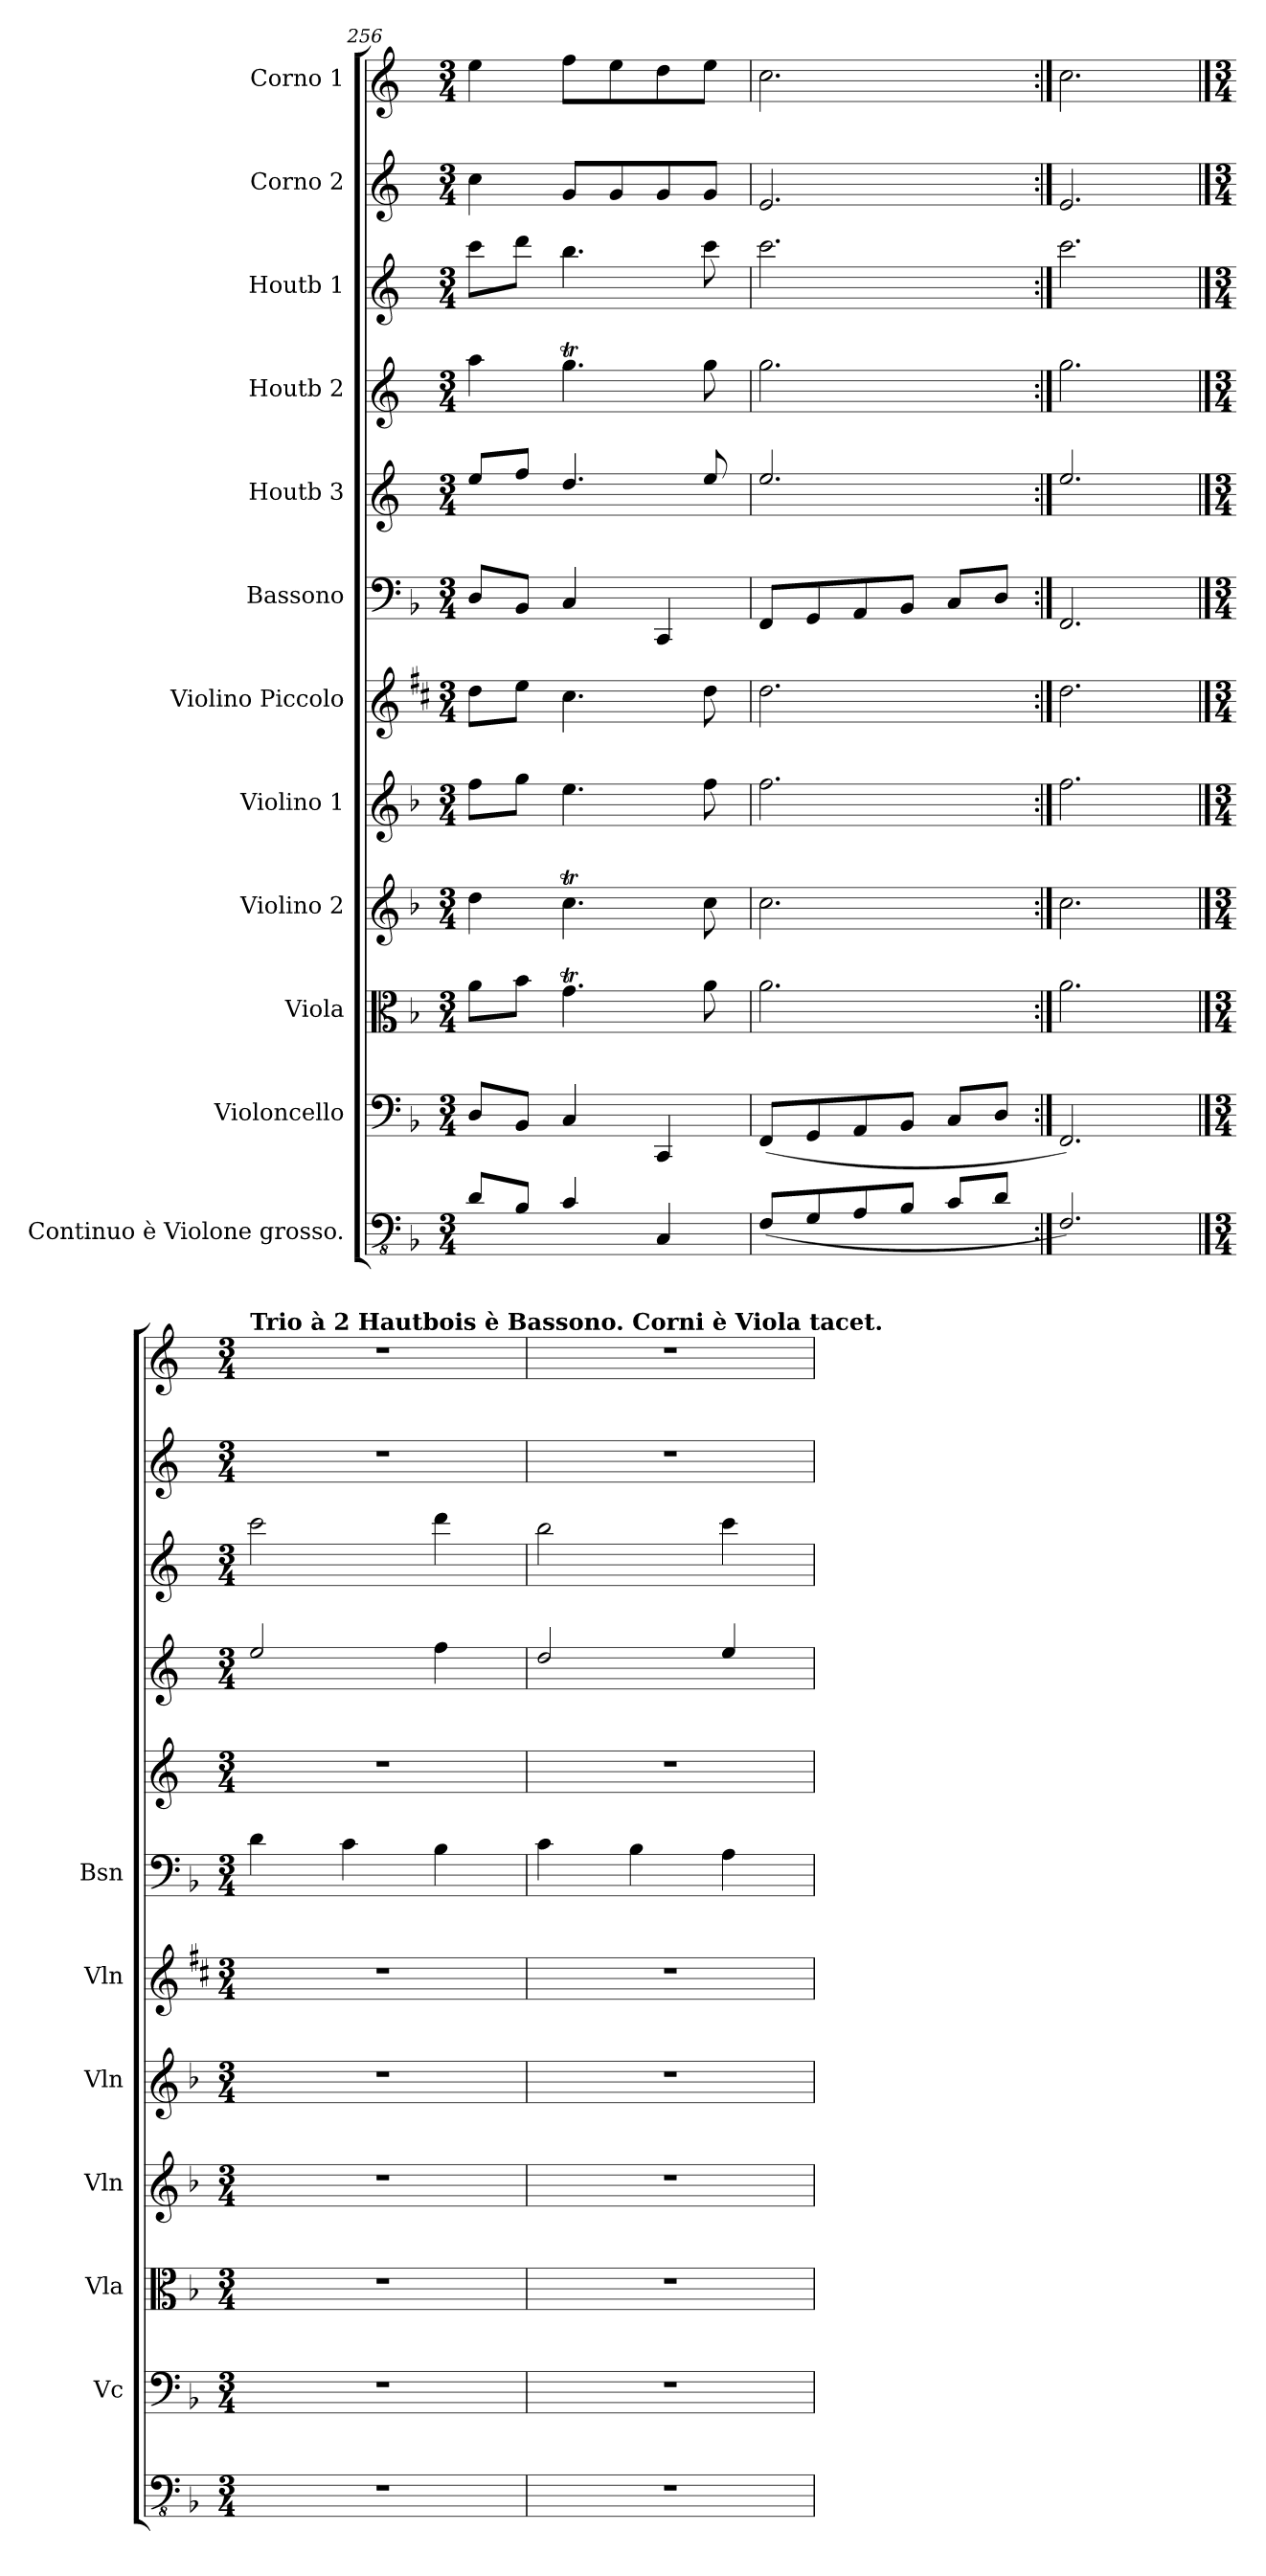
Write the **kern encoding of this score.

**kern	**kern	**kern	**kern	**kern	**kern	**kern	**kern	**kern	**kern	**kern	**kern
*part12	*part11	*part10	*part9	*part8	*part7	*part6	*part5	*part4	*part3	*part2	*part1
*staff12	*staff11	*staff10	*staff9	*staff8	*staff7	*staff6	*staff5	*staff4	*staff3	*staff2	*staff1
*I"Continuo è Violone grosso.	*I"Violoncello	*I"Viola	*I"Violino 2	*I"Violino 1	*I"Violino Piccolo	*I"Bassono	*I"Houtb 3	*I"Houtb 2	*I"Houtb 1	*I"Corno 2	*I"Corno 1
*	*I'Vc	*I'Vla	*I'Vln	*I'Vln	*I'Vln	*I'Bsn	*	*	*	*	*
*clefFv4	*clefF4	*clefC3	*clefG2	*clefG2	*clefG2	*clefF4	*clefG2	*clefG2	*clefG2	*clefG2	*clefG2
*ITrd7c12	*	*	*	*	*ITrd-2c-3	*	*ITrd4c7	*ITrd4c7	*ITrd4c7	*ITrd4c7	*ITrd4c7
*k[b-]	*k[b-]	*k[b-]	*k[b-]	*k[b-]	*k[b-]	*k[b-]	*k[b-]	*k[b-]	*k[b-]	*k[b-]	*k[b-]
*M3/4	*M3/4	*M3/4	*M3/4	*M3/4	*M3/4	*M3/4	*M3/4	*M3/4	*M3/4	*M3/4	*M3/4
=256	=256	=256	=256	=256	=256	=256	=256	=256	=256	=256	=256
8DD/L	8D/L	8a\L	4dd\	8ff\L	8ff\L	8D/L	8a/L	4dd\	8ff\L	4f\	4a\
8BBB-/J	8BB-/J	8b-\J	.	8gg\J	8gg\J	8BB-/J	8b-/J	.	8gg\J	.	.
4CC/	4C/	4.gT\	4.ccT\	4.ee\	4.ee\	4C/	4.g/	4.ccT\	4.ee\	8c/L	8b-\L
.	.	.	.	.	.	.	.	.	.	8c/	8a\
4CCC/	4CC/	.	.	.	.	4CC/	.	.	.	8c/	8g\
.	.	8a\	8cc\	8ff\	8ff\	.	8a/	8cc\	8ff\	8c/J	8a\J
=257	=257	=257	=257	=257	=257	=257	=257	=257	=257	=257	=257
(8FFF/L	(>8FF/L	2.a\	2.cc\	2.ff\	2.ff\	8FF/L	2.a/	2.cc\	2.ff\	2.A/	2.f\
8GGG/	8GG/	.	.	.	.	8GG/	.	.	.	.	.
8AAA/	8AA/	.	.	.	.	8AA/	.	.	.	.	.
8BBB-/J	8BB-/J	.	.	.	.	8BB-/J	.	.	.	.	.
8CC/L	8C/L	.	.	.	.	8C/L	.	.	.	.	.
8DD/J	8D/J	.	.	.	.	8D/J	.	.	.	.	.
=258:|!	=258:|!	=258:|!	=258:|!	=258:|!	=258:|!	=258:|!	=258:|!	=258:|!	=258:|!	=258:|!	=258:|!
2.FFF/)	2.FF/)	2.a\	2.cc\	2.ff\	2.ff\	2.FF/	2.a/	2.cc\	2.ff\	2.A/	2.f\
!!LO:PB:g=z
==259	==259	==259	==259	==259	==259	==259	==259	==259	==259	==259	==259
*M3/4	*M3/4	*M3/4	*M3/4	*M3/4	*M3/4	*M3/4	*M3/4	*M3/4	*M3/4	*M3/4	*M3/4
!	!	!	!	!	!	!	!	!	!	!	!LO:TX:a:B:t=Trio à 2 Hautbois è Bassono. Corni è Viola tacet.
2.r	2.r	2.r	2.r	2.r	2.r	4d\	2.r	2a/	2ff\	2.r	2.r
.	.	.	.	.	.	4c\	.	.	.	.	.
.	.	.	.	.	.	4B-\	.	4b-\	4gg\	.	.
=260	=260	=260	=260	=260	=260	=260	=260	=260	=260	=260	=260
2.r	2.r	2.r	2.r	2.r	2.r	4c\	2.r	2g/	2ee\	2.r	2.r
.	.	.	.	.	.	4B-\	.	.	.	.	.
.	.	.	.	.	.	4A\	.	4a/	4ff\	.	.
=	=	=	=	=	=	=	=	=	=	=	=
*-	*-	*-	*-	*-	*-	*-	*-	*-	*-	*-	*-
